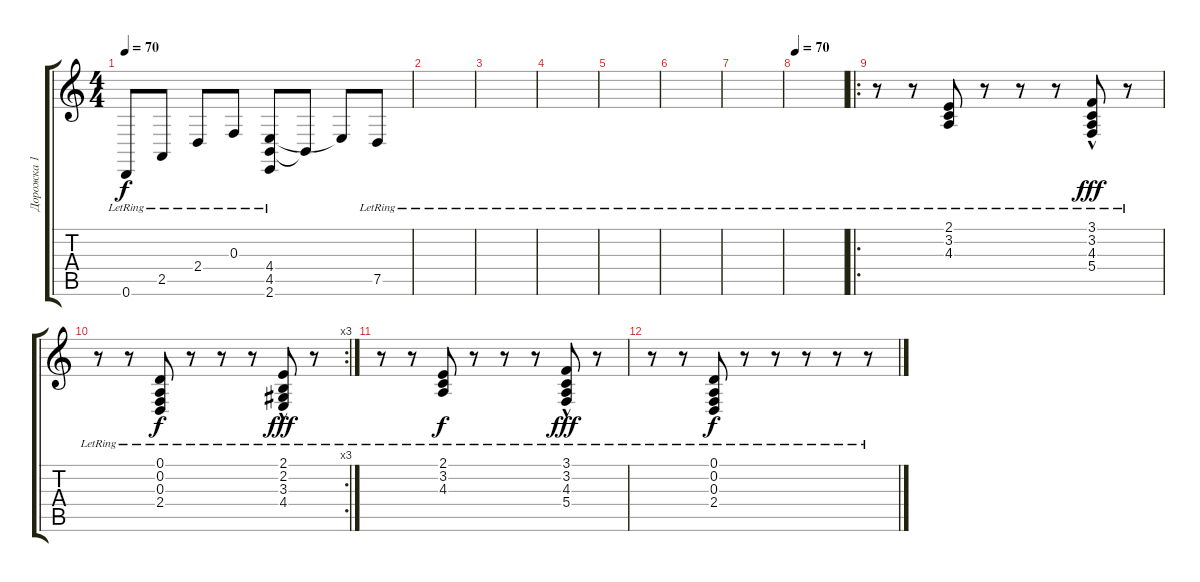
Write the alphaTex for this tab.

\track ("Дорожка 1" "Дорожка 1") {instrument brightacousticpiano bank 127}
\staff {score tabs}
\tuning (D4 A3 F3 C3 G2 D2) {hide}
\ts (4 4)
\tempo 70
\clef g2
\ks c
0.6{lr}.8{dy f} 2.5{lr}.8 2.4{lr}.8 0.3{lr}.8 (4.4 4.5 2.6{lr}).8 4.5{t}.8 4.4{t}.8 7.5{lr}.8 |
|
|
|
|
|
|
\tempo 70
|
\ro
r.8{instrument musicbox} r.8 (2.1{lr} 3.2{lr} 4.3{lr}).8 r.8 r.8 r.8 (3.1{lr} 3.2{lr} 4.3{lr} 5.4{hac lr}).8{dy fff} r.8 |
\rc 3
r.8 r.8 (0.1{lr} 0.2{lr} 0.3{lr} 2.4{lr}).8{dy f} r.8 r.8 r.8 (2.1{lr} 2.2{lr} 3.3{lr} 4.4{hac lr}).8{dy fff} r.8 |
r.8 r.8 (2.1{lr} 3.2{lr} 4.3{lr}).8{dy f} r.8 r.8 r.8 (3.1{lr} 3.2{lr} 4.3{lr} 5.4{hac lr}).8{dy fff} r.8 |
r.8 r.8 (0.1{lr} 0.2{lr} 0.3{lr} 2.4{lr}).8{dy f} r.8 r.8 r.8 r.8 r.8
